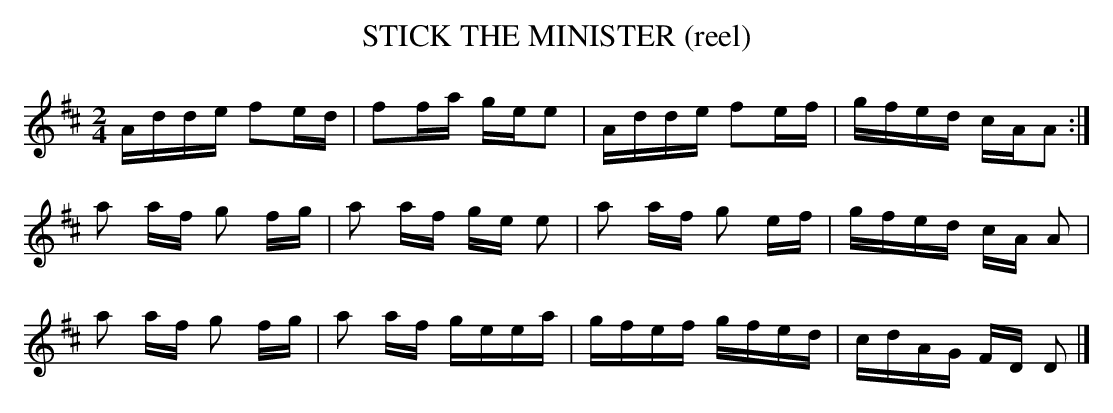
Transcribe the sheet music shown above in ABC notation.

X:1
T:STICK THE MINISTER (reel)
L:1/16
M:2/4
K:D
Adde f2ed|f2fa gee2|Adde f2ef|gfed cAA2:|
a2 af g2 fg|a2 af ge e2|a2 af g2 ef|gfed cA A2|
a2 af g2 fg|a2 af geea|gfef gfed|cdAG FD D2|]
